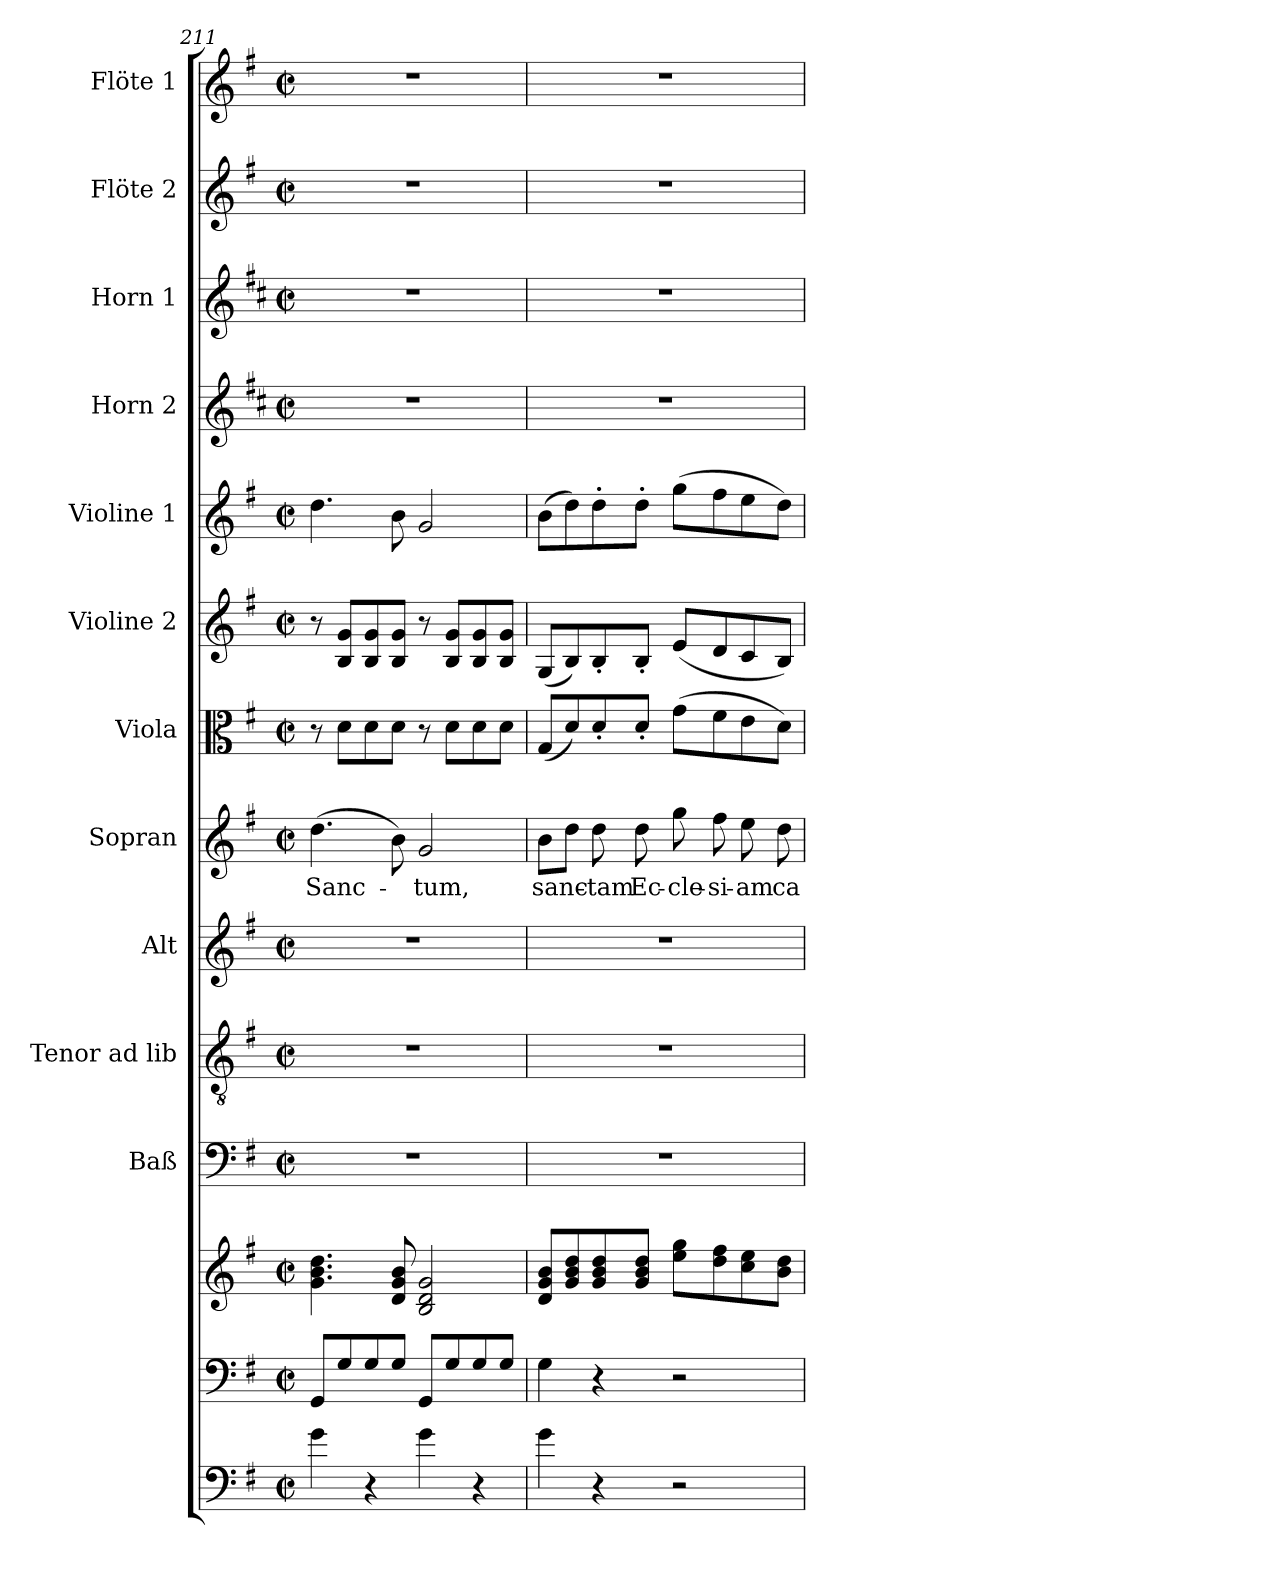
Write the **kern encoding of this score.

**kern	**kern	**kern	**kern	**kern	**kern	**kern	**text	**kern	**kern	**kern	**kern	**kern	**kern	**kern
*part13	*part12	*part12	*part11	*part10	*part9	*part8	*part8	*part7	*part6	*part5	*part4	*part3	*part2	*part1
*staff14	*staff13	*staff12	*staff11	*staff10	*staff9	*staff8	*staff8	*staff7	*staff6	*staff5	*staff4	*staff3	*staff2	*staff1
*	*	*	*I"Baß	*I"Tenor ad lib	*I"Alt	*I"Sopran	*	*I"Viola	*I"Violine 2	*I"Violine 1	*I"Horn 2	*I"Horn 1	*I"Flöte 2	*I"Flöte 1
*	*	*	*I'Baß	*I'Ten	*I'Alt	*I'Sop	*	*I'Vla.	*I'Vln. 2	*I'Vln. 1	*I'Hrn. 2	*I'Hrn. 1	*I'Fl. 2	*I'Fl. 1
*clefF4	*clefF4	*clefG2	*clefF4	*clefGv2	*clefG2	*clefG2	*	*clefC3	*clefG2	*clefG2	*clefG2	*clefG2	*clefG2	*clefG2
*ITrd7c12	*	*	*	*	*	*	*	*	*	*	*ITrd4c7	*ITrd4c7	*	*
*k[f#]	*k[f#]	*k[f#]	*k[f#]	*k[f#]	*k[f#]	*k[f#]	*	*k[f#]	*k[f#]	*k[f#]	*k[f#]	*k[f#]	*k[f#]	*k[f#]
*G:	*G:	*G:	*G:	*G:	*G:	*G:	*	*G:	*G:	*G:	*G:	*G:	*G:	*G:
*M2/2	*M2/2	*M2/2	*M2/2	*M2/2	*M2/2	*M2/2	*	*M2/2	*M2/2	*M2/2	*M2/2	*M2/2	*M2/2	*M2/2
*met(c|)	*met(c|)	*met(c|)	*met(c|)	*met(c|)	*met(c|)	*met(c|)	*	*met(c|)	*met(c|)	*met(c|)	*met(c|)	*met(c|)	*met(c|)	*met(c|)
=211	=211	=211	=211	=211	=211	=211	=211	=211	=211	=211	=211	=211	=211	=211
!	!	!	!	!	!	!	!LO:LY:b	!	!	!	!	!	!	!
4G\	8GG/L	4.g\ 4.b\ 4.dd\	1r	1r	1r	(>4.dd\	Sanc-	8r	8r	4.dd\	1r	1r	1r	1r
.	8G/	.	.	.	.	.	.	8d\L	8B/ 8g/L	.	.	.	.	.
4r	8G/	.	.	.	.	.	.	8d\	8B/ 8g/	.	.	.	.	.
.	8G/J	8d/ 8g/ 8b/	.	.	.	8b\)	.	8d\J	8B/ 8g/J	8b\	.	.	.	.
!	!	!	!	!	!	!	!LO:LY:b	!	!	!	!	!	!	!
4G\	8GG/L	2B/ 2d/ 2g/	.	.	.	2g/	-tum,	8r	8r	2g/	.	.	.	.
.	8G/	.	.	.	.	.	.	8d\L	8B/ 8g/L	.	.	.	.	.
4r	8G/	.	.	.	.	.	.	8d\	8B/ 8g/	.	.	.	.	.
.	8G/J	.	.	.	.	.	.	8d\J	8B/ 8g/J	.	.	.	.	.
=212	=212	=212	=212	=212	=212	=212	=212	=212	=212	=212	=212	=212	=212	=212
!	!	!	!	!	!	!	!LO:LY:b	!	!	!	!	!	!	!
4G\	4G\	8d/ 8g/ 8b/L	1r	1r	1r	8b\L	sanc-	(<8G/L	(<8G/L	(>8b\L	1r	1r	1r	1r
.	.	8g/ 8b/ 8dd/	.	.	.	8dd\J	.	8d/)	8B/)	8dd\)	.	.	.	.
!	!	!	!	!	!	!	!LO:LY:b	!	!	!	!	!	!	!
4r	4r	8g/ 8b/ 8dd/	.	.	.	8dd\	-tam	8d'</	8B'</	8dd'>\	.	.	.	.
!	!	!	!	!	!	!	!LO:LY:b	!	!	!	!	!	!	!
.	.	8g/ 8b/ 8dd/J	.	.	.	8dd\	Ec-	8d'</J	8B'</J	8dd'>\J	.	.	.	.
!	!	!	!	!	!	!	!LO:LY:b	!	!	!	!	!	!	!
2r	2r	8ee\ 8gg\L	.	.	.	8gg\	-cle-	(>8g\L	(<8e/L	(>8gg\L	.	.	.	.
!	!	!	!	!	!	!	!LO:LY:b	!	!	!	!	!	!	!
.	.	8dd\ 8ff#\	.	.	.	8ff#\	-si-	8f#\	8d/	8ff#\	.	.	.	.
!	!	!	!	!	!	!	!LO:LY:b	!	!	!	!	!	!	!
.	.	8cc\ 8ee\	.	.	.	8ee\	-am	8e\	8c/	8ee\	.	.	.	.
!	!	!	!	!	!	!	!LO:LY:b	!	!	!	!	!	!	!
.	.	8b\ 8dd\J	.	.	.	8dd\	ca-	8d\J)	8B/J)	8dd\J)	.	.	.	.
=	=	=	=	=	=	=	=	=	=	=	=	=	=	=
*-	*-	*-	*-	*-	*-	*-	*-	*-	*-	*-	*-	*-	*-	*-
